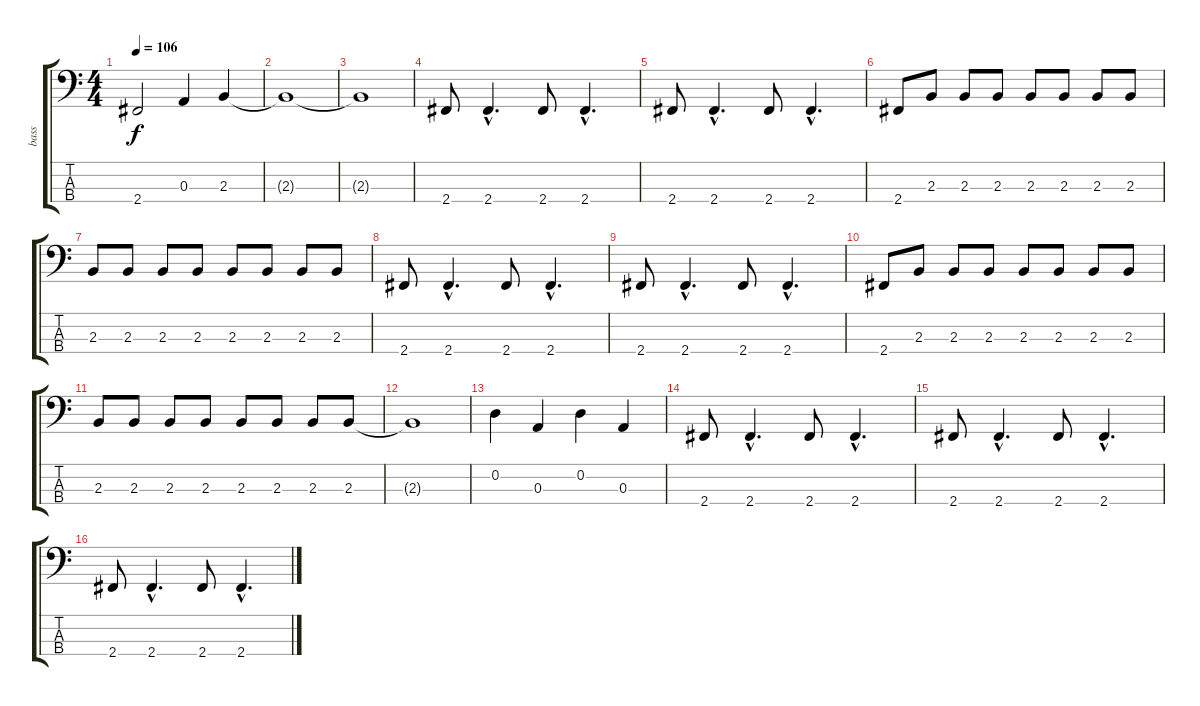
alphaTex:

\track ("bass" "bass") {instrument electricbassfinger}
\staff {score tabs}
\tuning (G2 D2 A1 E1) {hide}
\ts (4 4)
\tempo 106
\clef f4
\ks c
2.4.2{dy f} 0.3.4 2.3.4 |
2.3{t}.1 |
2.3{t}.1 |
2.4.8 2.4{hac}.4{d} 2.4.8 2.4{hac}.4{d} |
2.4.8 2.4{hac}.4{d} 2.4.8 2.4{hac}.4{d} |
2.4.8 2.3.8 2.3.8 2.3.8 2.3.8 2.3.8 2.3.8 2.3.8 |
2.3.8 2.3.8 2.3.8 2.3.8 2.3.8 2.3.8 2.3.8 2.3.8 |
2.4.8 2.4{hac}.4{d} 2.4.8 2.4{hac}.4{d} |
2.4.8 2.4{hac}.4{d} 2.4.8 2.4{hac}.4{d} |
2.4.8 2.3.8 2.3.8 2.3.8 2.3.8 2.3.8 2.3.8 2.3.8 |
2.3.8 2.3.8 2.3.8 2.3.8 2.3.8 2.3.8 2.3.8 2.3.8 |
2.3{t}.1 |
0.2.4 0.3.4 0.2.4 0.3.4 |
2.4.8 2.4{hac}.4{d} 2.4.8 2.4{hac}.4{d} |
2.4.8 2.4{hac}.4{d} 2.4.8 2.4{hac}.4{d} |
2.4.8 2.4{hac}.4{d} 2.4.8 2.4{hac}.4{d}
